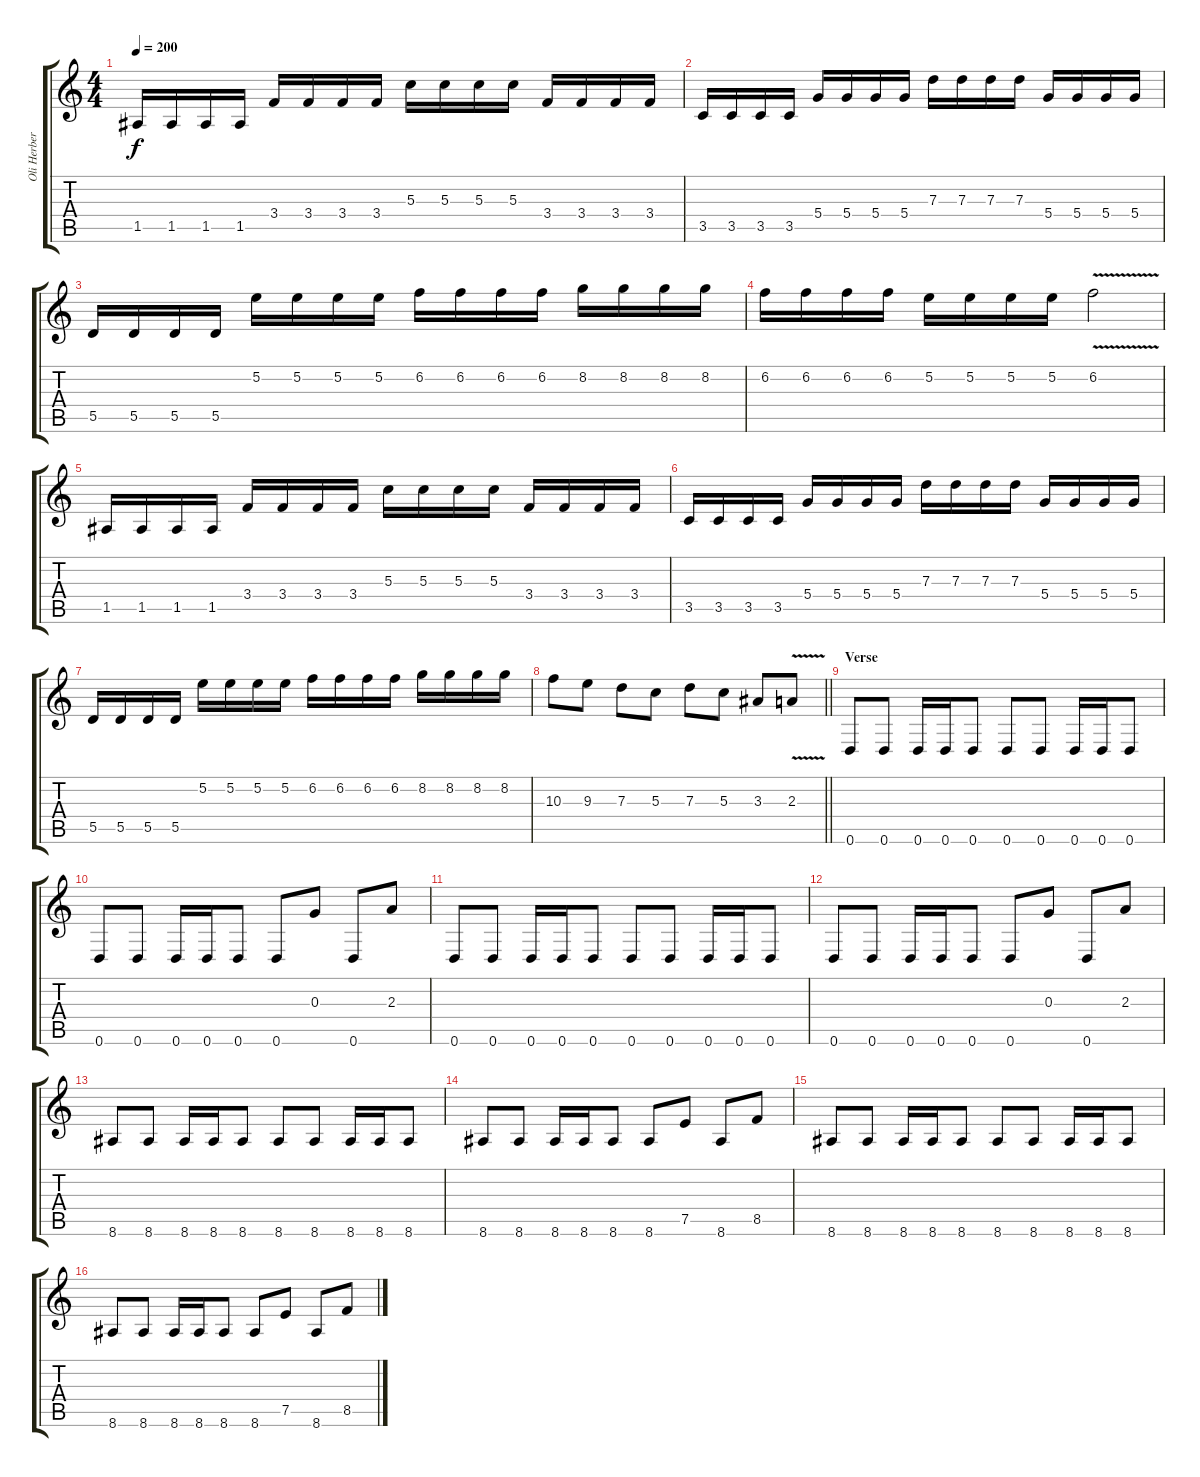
\track ("Oli Herbert" "Oli Herber") {instrument distortionguitar}
\staff {score tabs}
\tuning (E4 B3 G3 D3 A2 D2) {hide}
\ts (4 4)
\tempo 200
\clef g2
\ks c
1.5.16{dy f} 1.5.16 1.5.16 1.5.16 3.4.16 3.4.16 3.4.16 3.4.16 5.3.16 5.3.16 5.3.16 5.3.16 3.4.16 3.4.16 3.4.16 3.4.16 |
3.5.16 3.5.16 3.5.16 3.5.16 5.4.16 5.4.16 5.4.16 5.4.16 7.3.16 7.3.16 7.3.16 7.3.16 5.4.16 5.4.16 5.4.16 5.4.16 |
5.5.16 5.5.16 5.5.16 5.5.16 5.2.16 5.2.16 5.2.16 5.2.16 6.2.16 6.2.16 6.2.16 6.2.16 8.2.16 8.2.16 8.2.16 8.2.16 |
6.2.16 6.2.16 6.2.16 6.2.16 5.2.16 5.2.16 5.2.16 5.2.16 6.2{v}.2 |
1.5.16 1.5.16 1.5.16 1.5.16 3.4.16 3.4.16 3.4.16 3.4.16 5.3.16 5.3.16 5.3.16 5.3.16 3.4.16 3.4.16 3.4.16 3.4.16 |
3.5.16 3.5.16 3.5.16 3.5.16 5.4.16 5.4.16 5.4.16 5.4.16 7.3.16 7.3.16 7.3.16 7.3.16 5.4.16 5.4.16 5.4.16 5.4.16 |
5.5.16 5.5.16 5.5.16 5.5.16 5.2.16 5.2.16 5.2.16 5.2.16 6.2.16 6.2.16 6.2.16 6.2.16 8.2.16 8.2.16 8.2.16 8.2.16 |
\barLineRight lightlight
10.3.8 9.3.8 7.3.8 5.3.8 7.3.8 5.3.8 3.3.8 2.3{v}.8 |
\section ("" "Verse")
0.6.8 0.6.8 0.6.16 0.6.16 0.6.8 0.6.8 0.6.8 0.6.16 0.6.16 0.6.8 |
0.6.8 0.6.8 0.6.16 0.6.16 0.6.8 0.6.8 0.3.8 0.6.8 2.3.8 |
0.6.8 0.6.8 0.6.16 0.6.16 0.6.8 0.6.8 0.6.8 0.6.16 0.6.16 0.6.8 |
0.6.8 0.6.8 0.6.16 0.6.16 0.6.8 0.6.8 0.3.8 0.6.8 2.3.8 |
8.6.8 8.6.8 8.6.16 8.6.16 8.6.8 8.6.8 8.6.8 8.6.16 8.6.16 8.6.8 |
8.6.8 8.6.8 8.6.16 8.6.16 8.6.8 8.6.8 7.5.8 8.6.8 8.5.8 |
8.6.8 8.6.8 8.6.16 8.6.16 8.6.8 8.6.8 8.6.8 8.6.16 8.6.16 8.6.8 |
8.6.8 8.6.8 8.6.16 8.6.16 8.6.8 8.6.8 7.5.8 8.6.8 8.5.8
